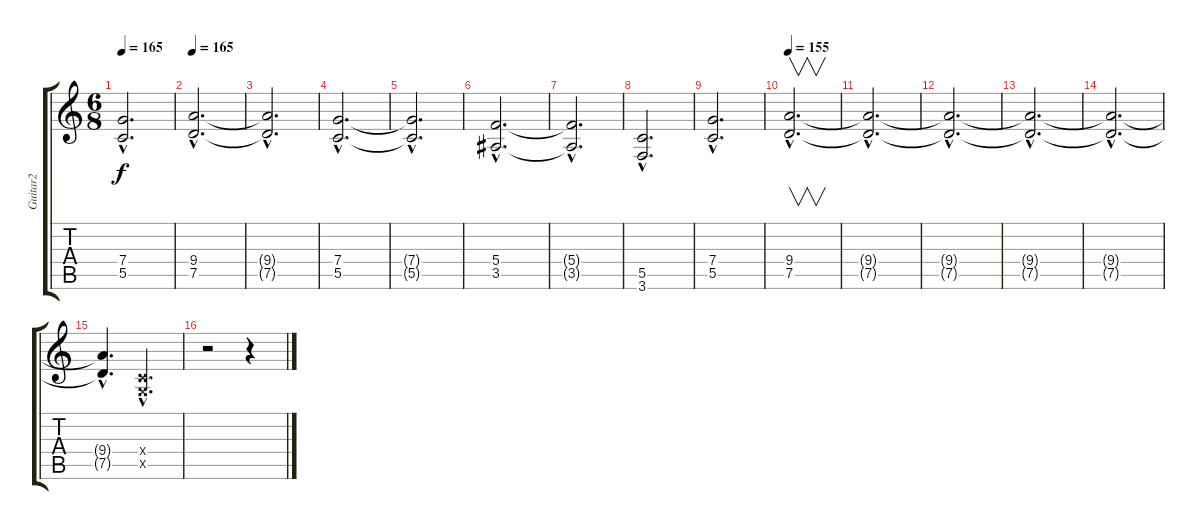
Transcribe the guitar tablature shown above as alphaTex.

\track ("Guitar2" "Guitar2") {instrument distortionguitar}
\staff {score tabs}
\tuning (D4 A3 F3 C3 G2 D2) {hide}
\ts (6 8)
\tempo 165
\clef g2
\ks c
(7.4{hac} 5.5{hac}).2{d dy f} |
\tempo 165
(9.4{hac} 7.5{hac}).2{d} |
(9.4{hac t} 7.5{hac t}).2{d} |
(7.4{hac} 5.5{hac}).2{d} |
(7.4{hac t} 5.5{hac t}).2{d} |
(5.4{hac} 3.5{hac}).2{d} |
(5.4{hac t} 3.5{hac t}).2{d} |
(5.5{hac} 3.6{hac}).2{d} |
(7.4{hac} 5.5{hac}).2{d} |
\tempo 155
(9.4{hac} 7.5{hac}).2{v d} |
(9.4{hac t} 7.5{hac t}).2{d} |
(9.4{hac t} 7.5{hac t}).2{d volume 11} |
(9.4{hac t} 7.5{hac t}).2{d} |
(9.4{hac t} 7.5{hac t}).2{d volume 7} |
(9.4{hac t} 7.5{hac t}).4{d} (0.4{hac x} 0.5{hac x}).4{d} |
r.2 r.4
